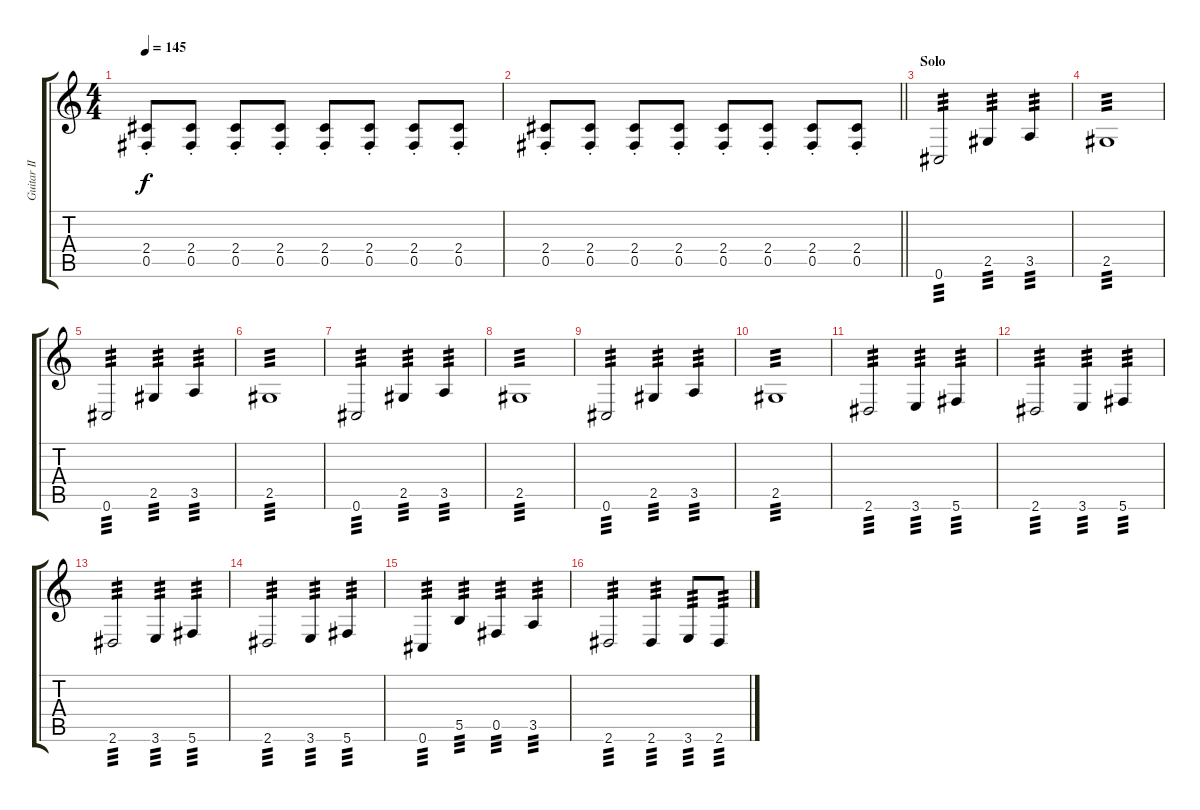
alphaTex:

\track ("Guitar II" "Guitar II") {instrument distortionguitar}
\staff {score tabs}
\tuning (Db4 Ab3 E3 B2 Gb2 Db2) {hide}
\ts (4 4)
\tempo 145
\clef g2
\ks c
(2.4{st} 0.5{st}).8{dy f} (2.4{st} 0.5{st}).8 (2.4{st} 0.5{st}).8 (2.4{st} 0.5{st}).8 (2.4{st} 0.5{st}).8 (2.4{st} 0.5{st}).8 (2.4{st} 0.5{st}).8 (2.4{st} 0.5{st}).8 |
\barLineRight lightlight
(2.4{st} 0.5{st}).8 (2.4{st} 0.5{st}).8 (2.4{st} 0.5{st}).8 (2.4{st} 0.5{st}).8 (2.4{st} 0.5{st}).8 (2.4{st} 0.5{st}).8 (2.4{st} 0.5{st}).8 (2.4{st} 0.5{st}).8 |
\section ("" "Solo")
0.6.2{tp 3} 2.5.4{tp 3} 3.5.4{tp 3} |
2.5.1{tp 3} |
0.6.2{tp 3} 2.5.4{tp 3} 3.5.4{tp 3} |
2.5.1{tp 3} |
0.6.2{tp 3} 2.5.4{tp 3} 3.5.4{tp 3} |
2.5.1{tp 3} |
0.6.2{tp 3} 2.5.4{tp 3} 3.5.4{tp 3} |
2.5.1{tp 3} |
2.6.2{tp 3} 3.6.4{tp 3} 5.6.4{tp 3} |
2.6.2{tp 3} 3.6.4{tp 3} 5.6.4{tp 3} |
2.6.2{tp 3} 3.6.4{tp 3} 5.6.4{tp 3} |
2.6.2{tp 3} 3.6.4{tp 3} 5.6.4{tp 3} |
0.6.4{tp 3} 5.5.4{tp 3} 0.5.4{tp 3} 3.5.4{tp 3} |
2.6.2{tp 3} 2.6.4{tp 3} 3.6.8{tp 3} 2.6.8{tp 3}
